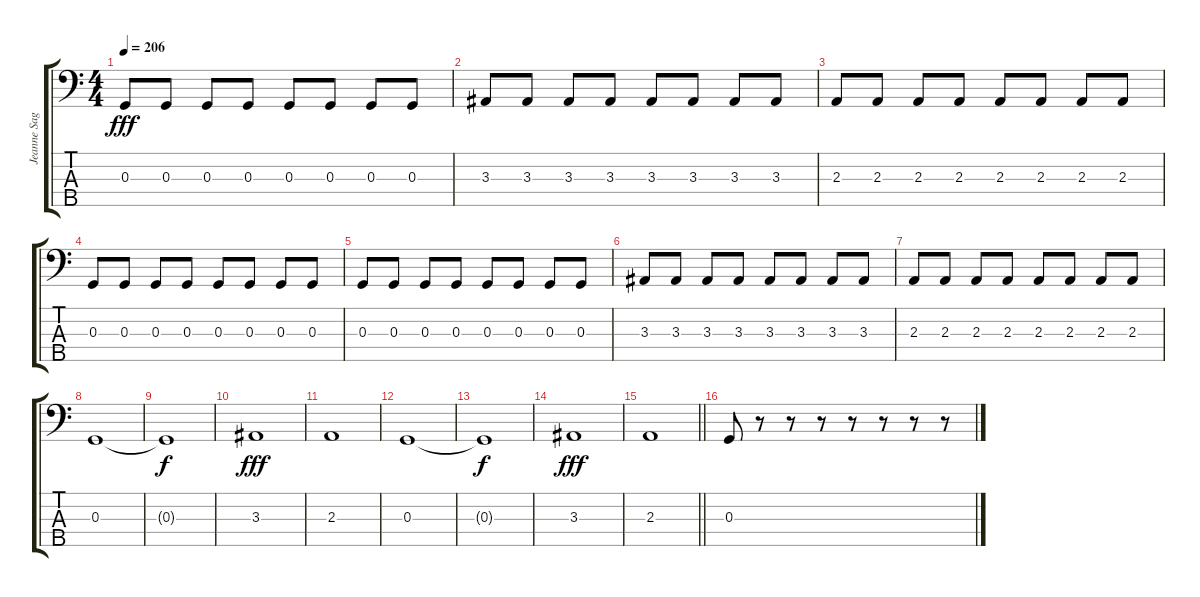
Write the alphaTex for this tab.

\track ("Jeanne Sagan" "Jeanne Sag") {instrument electricbasspick}
\staff {score tabs}
\tuning (F2 C2 G1 D1 A0) {hide}
\ts (4 4)
\tempo 206
\clef f4
\ks c
0.3.8{dy fff} 0.3.8 0.3.8 0.3.8 0.3.8 0.3.8 0.3.8 0.3.8 |
3.3.8 3.3.8 3.3.8 3.3.8 3.3.8 3.3.8 3.3.8 3.3.8 |
2.3.8 2.3.8 2.3.8 2.3.8 2.3.8 2.3.8 2.3.8 2.3.8 |
0.3.8 0.3.8 0.3.8 0.3.8 0.3.8 0.3.8 0.3.8 0.3.8 |
0.3.8 0.3.8 0.3.8 0.3.8 0.3.8 0.3.8 0.3.8 0.3.8 |
3.3.8 3.3.8 3.3.8 3.3.8 3.3.8 3.3.8 3.3.8 3.3.8 |
2.3.8 2.3.8 2.3.8 2.3.8 2.3.8 2.3.8 2.3.8 2.3.8 |
0.3.1 |
0.3{t}.1{dy f} |
3.3.1{dy fff} |
2.3.1 |
0.3.1 |
0.3{t}.1{dy f} |
3.3.1{dy fff} |
\barLineRight lightlight
2.3.1 |
0.3.8 r.8 r.8 r.8 r.8 r.8 r.8 r.8
